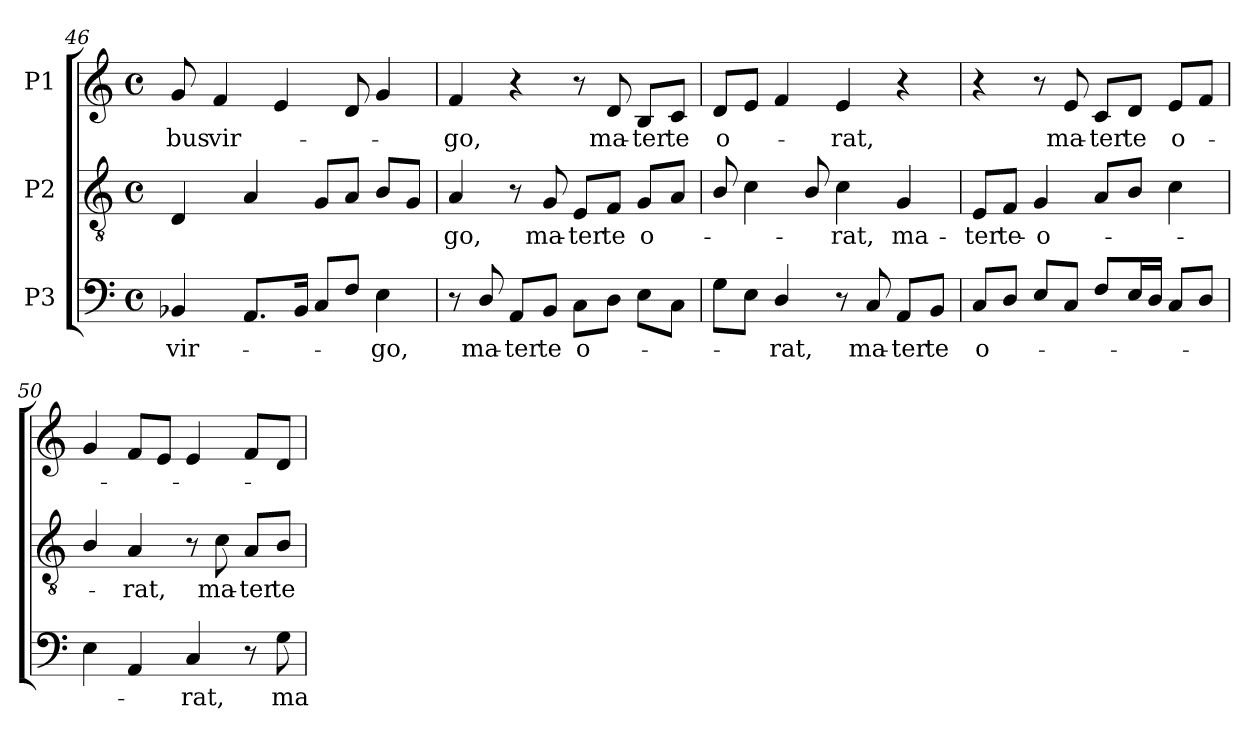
**kern	**text	**kern	**text	**kern	**text
*part3	*part3	*part2	*part2	*part1	*part1
*staff3	*staff3	*staff2	*staff2	*staff1	*staff1
*I"P3	*	*I"P2	*	*I"P1	*
*clefF4	*	*clefGv2	*	*clefG2	*
*	*	*ITrd7c12	*	*	*
*k[]	*	*k[]	*	*k[]	*
*C:	*	*C:	*	*C:	*
*M4/4	*	*M4/4	*	*M4/4	*
*met(c)	*	*met(c)	*	*met(c)	*
=46	=46	=46	=46	=46	=46
!	!LO:LY:b:color=#000000	!	!	!	!
!	!	!	!	!	!LO:LY:b:color=#000000
4BB-Xi/	vir-	4DDi/	.	8gi/	-bus
!	!	!	!	!	!LO:LY:b:color=#000000
.	.	.	.	4fi/	vir-
8.AAi/L	.	4AAi/	.	.	.
.	.	.	.	4ei/	.
16BB-i/Jk	.	.	.	.	.
8Ci/L	.	8GGi/L	.	.	.
8Fi/J	.	8AAi/J	.	8di/	.
!	!LO:LY:b:color=#000000	!	!	!	!
4Ei\	-go,	8BBi/L	.	4gi/	.
.	.	8GGi/J	.	.	.
=47	=47	=47	=47	=47	=47
!	!	!	!LO:LY:b:color=#000000	!	!
!	!	!	!	!	!LO:LY:b:color=#000000
8r	.	4AAi/	-go,	4fi/	-go,
!	!LO:LY:b:color=#000000	!	!	!	!
8Di/	ma-	.	.	.	.
!	!LO:LY:b:color=#000000	!	!	!	!
8AAi/L	-ter	8r	.	4r	.
!	!LO:LY:b:color=#000000	!	!	!	!
!	!	!	!LO:LY:b:color=#000000	!	!
8BBi/J	te	8GGi/	ma-	.	.
!	!LO:LY:b:color=#000000	!	!	!	!
!	!	!	!LO:LY:b:color=#000000	!	!
8Ci\L	o-	8EEi/L	-ter	8r	.
!	!	!	!LO:LY:b:color=#000000	!	!
!	!	!	!	!	!LO:LY:b:color=#000000
8Di\J	.	8FFi/J	te	8di/	ma-
!	!	!	!LO:LY:b:color=#000000	!	!
!	!	!	!	!	!LO:LY:b:color=#000000
8Ei\L	.	8GGi/L	o-	8Bi/L	-ter
!	!	!	!	!	!LO:LY:b:color=#000000
8Ci\J	.	8AAi/J	.	8ci/J	te
!!LO:LB:g=z
=48	=48	=48	=48	=48	=48
!	!	!	!	!	!LO:LY:b:color=#000000
8Gi\L	.	8BBi/	.	8di/L	o-
8Ei\J	.	4Ci\	.	8ei/J	.
!	!LO:LY:b:color=#000000	!	!	!	!
4Di/	-rat,	.	.	4fi/	.
.	.	8BBi/	.	.	.
!	!	!	!LO:LY:b:color=#000000	!	!
!	!	!	!	!	!LO:LY:b:color=#000000
8r	.	4Ci\	-rat,	4ei/	-rat,
!	!LO:LY:b:color=#000000	!	!	!	!
8Ci/	ma-	.	.	.	.
!	!LO:LY:b:color=#000000	!	!	!	!
!	!	!	!LO:LY:b:color=#000000	!	!
8AAi/L	-ter	4GGi/	ma-	4r	.
!	!LO:LY:b:color=#000000	!	!	!	!
8BBi/J	te	.	.	.	.
=49	=49	=49	=49	=49	=49
!	!LO:LY:b:color=#000000	!	!	!	!
!	!	!	!LO:LY:b:color=#000000	!	!
8Ci/L	o-	8EEi/L	-ter	4r	.
!	!	!	!LO:LY:b:color=#000000	!	!
8Di/J	.	8FFi/J	te-	.	.
!	!	!	!LO:LY:b:color=#000000	!	!
8Ei/L	.	4GGi/	-o-	8r	.
!	!	!	!	!	!LO:LY:b:color=#000000
8Ci/J	.	.	.	8ei/	ma-
!	!	!	!	!	!LO:LY:b:color=#000000
8Fi/L	.	8AAi/L	.	8ci/L	-ter
!	!	!	!	!	!LO:LY:b:color=#000000
16Ei/L	.	8BBi/J	.	8di/J	te
16Di/JJ	.	.	.	.	.
!	!	!	!	!	!LO:LY:b:color=#000000
8Ci/L	.	4Ci\	.	8ei/L	o-
8Di/J	.	.	.	8fi/J	.
=50	=50	=50	=50	=50	=50
4Ei\	.	4BBi/	.	4gi/	.
!	!	!	!LO:LY:b:color=#000000	!	!
4AAi/	.	4AAi/	-rat,	8fi/L	.
.	.	.	.	8ei/J	.
!	!LO:LY:b:color=#000000	!	!	!	!
4Ci/	-rat,	8r	.	4ei/	.
!	!	!	!LO:LY:b:color=#000000	!	!
.	.	8Ci\	ma-	.	.
!	!	!	!LO:LY:b:color=#000000	!	!
8r	.	8AAi/L	-ter	8fi/L	.
!	!LO:LY:b:color=#000000	!	!	!	!
!	!	!	!LO:LY:b:color=#000000	!	!
8Gi\	ma-	8BBi/J	te	8di/J	.
=	=	=	=	=	=
*-	*-	*-	*-	*-	*-
